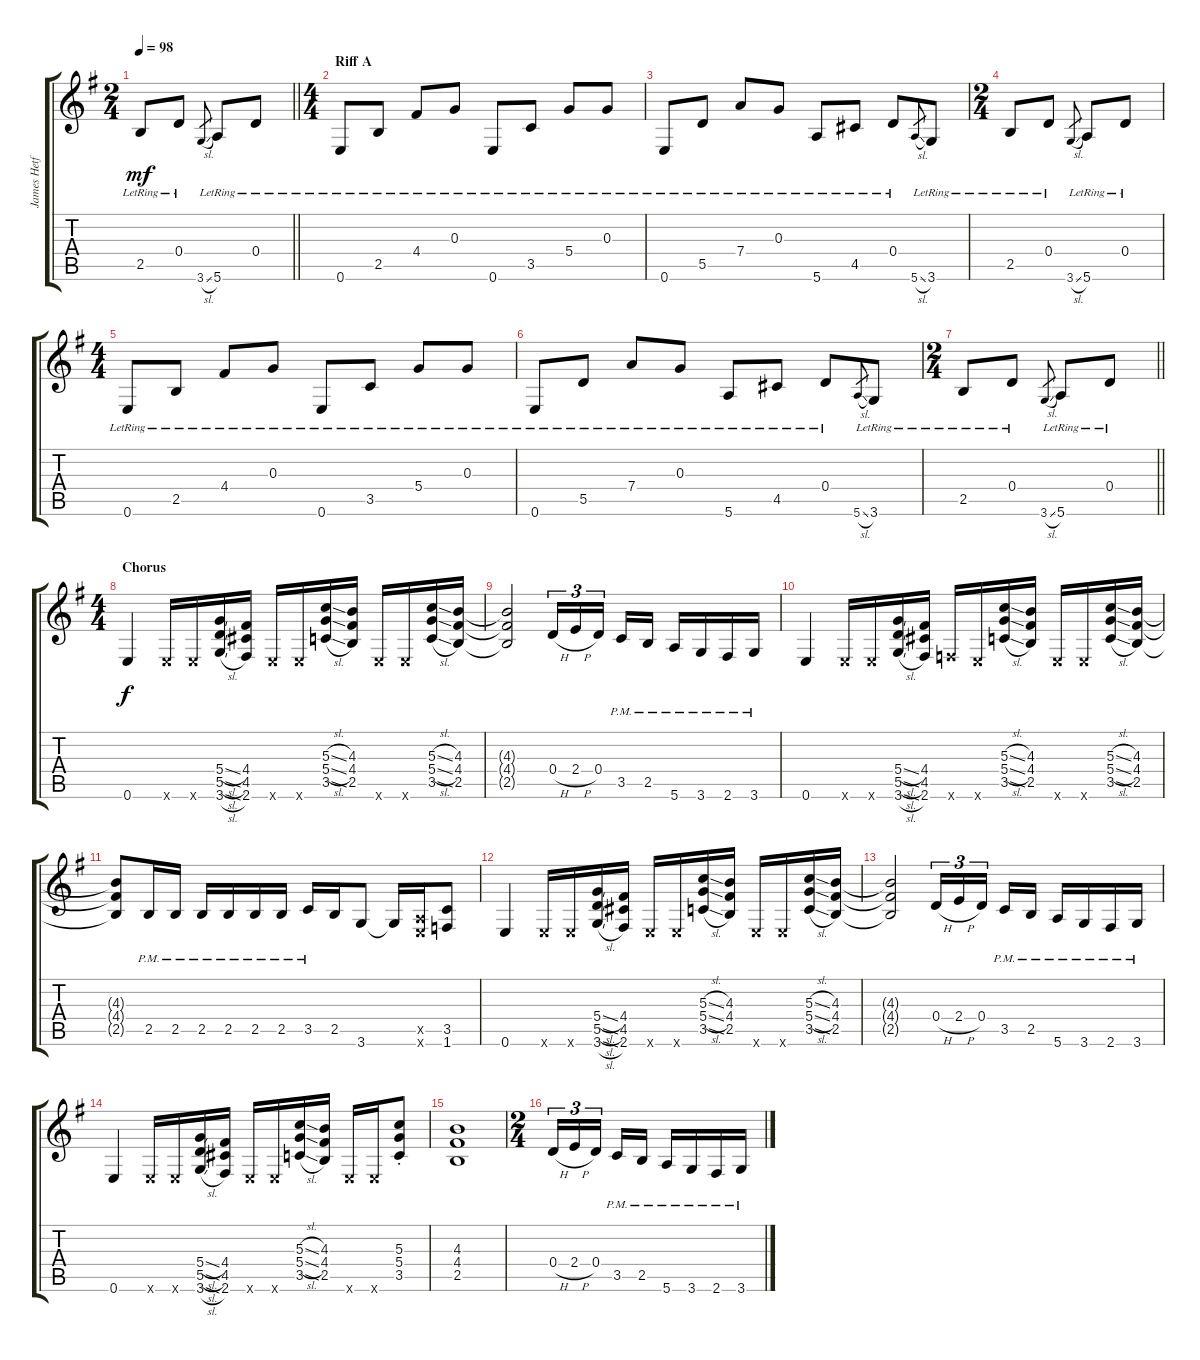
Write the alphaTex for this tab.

\track ("James Hetfield" "James Hetf") {instrument overdrivenguitar}
\staff {score tabs}
\tuning (E4 B3 G3 D3 A2 E2) {hide}
\ts (2 4)
\tempo 98
\clef g2
\barLineRight lightlight
\ks g
2.5{lr}.8{dy mf} 0.4{lr}.8 3.6{sl}.8{gr} 5.6{lr}.8 0.4{lr}.8 |
\ts (4 4)
\section ("" "Riff A")
0.6{lr}.8 2.5{lr}.8 4.4{lr}.8 0.3{lr}.8 0.6{lr}.8 3.5{lr}.8 5.4{lr}.8 0.3{lr}.8 |
0.6{lr}.8 5.5{lr}.8 7.4{lr}.8 0.3{lr}.8 5.6{lr}.8 4.5{lr}.8 0.4{lr}.8 5.6{sl}.8{gr} 3.6{lr}.8 |
\ts (2 4)
2.5{lr}.8 0.4{lr}.8 3.6{sl}.8{gr} 5.6{lr}.8 0.4{lr}.8 |
\ts (4 4)
0.6{lr}.8 2.5{lr}.8 4.4{lr}.8 0.3{lr}.8 0.6{lr}.8 3.5{lr}.8 5.4{lr}.8 0.3{lr}.8 |
0.6{lr}.8 5.5{lr}.8 7.4{lr}.8 0.3{lr}.8 5.6{lr}.8 4.5{lr}.8 0.4{lr}.8 5.6{sl}.8{gr} 3.6{lr}.8 |
\ts (2 4)
\barLineRight lightlight
2.5{lr}.8 0.4{lr}.8 3.6{sl}.8{gr} 5.6{lr}.8 0.4{lr}.8 |
\ts (4 4)
\section ("" "Chorus")
0.6.4{dy f instrument distortionguitar} 0.6{x}.16 0.6{x}.16 (5.4{sl} 5.5{sl} 3.6{sl}).16 (4.4 4.5 2.6).16 0.6{x}.16 0.6{x}.16 (5.3{sl} 5.4{sl} 3.5{sl}).16 (4.3 4.4 2.5).16 0.6{x}.16 0.6{x}.16 (5.3{sl} 5.4{sl} 3.5{sl}).16 (4.3 4.4 2.5).16 |
(4.3{t} 4.4{t} 2.5{t}).2 0.4{h}.16{tu (3 2)} 2.4{h}.16{tu (3 2)} 0.4.16{tu (3 2) beam splitsecondary} 3.5{pm}.16 2.5{pm}.16 5.6{pm}.16 3.6{pm}.16 2.6{pm}.16 3.6{pm}.16 |
0.6.4 0.6{x}.16 0.6{x}.16 (5.4{sl} 5.5{sl} 3.6{sl}).16 (4.4 4.5 2.6).16 1.6{x}.16 0.6{x}.16 (5.3{sl} 5.4{sl} 3.5{sl}).16 (4.3 4.4 2.5).16 0.6{x}.16 0.6{x}.16 (5.3{sl} 5.4{sl} 3.5{sl}).16 (4.3 4.4 2.5).16 |
(4.3{t} 4.4{t} 2.5{t}).8 2.5{pm}.16 2.5{pm}.16 2.5{pm}.16 2.5{pm}.16 2.5{pm}.16 2.5{pm}.16 3.5{pm}.16 2.5.16 3.6.8 3.6{t}.16 (0.5{x} 0.6{x}).16 (3.5 1.6).8 |
0.6.4 0.6{x}.16 0.6{x}.16 (5.4{sl} 5.5{sl} 3.6{sl}).16 (4.4 4.5 2.6).16 0.6{x}.16 0.6{x}.16 (5.3{sl} 5.4{sl} 3.5{sl}).16 (4.3 4.4 2.5).16 0.6{x}.16 0.6{x}.16 (5.3{sl} 5.4{sl} 3.5{sl}).16 (4.3 4.4 2.5).16 |
(4.3{t} 4.4{t} 2.5{t}).2 0.4{h}.16{tu (3 2)} 2.4{h}.16{tu (3 2)} 0.4.16{tu (3 2) beam splitsecondary} 3.5{pm}.16 2.5{pm}.16 5.6{pm}.16 3.6{pm}.16 2.6{pm}.16 3.6{pm}.16 |
0.6.4 0.6{x}.16 0.6{x}.16 (5.4{sl} 5.5{sl} 3.6{sl}).16 (4.4 4.5 2.6).16 0.6{x}.16 0.6{x}.16 (5.3{sl} 5.4{sl} 3.5{sl}).16 (4.3 4.4 2.5).16 0.6{x}.16 0.6{x}.16 (5.3{st} 5.4{st} 3.5{st}).8 |
(4.3 4.4 2.5).1 |
\ts (2 4)
0.4{h}.16{tu (3 2)} 2.4{h}.16{tu (3 2)} 0.4.16{tu (3 2) beam splitsecondary} 3.5{pm}.16 2.5{pm}.16 5.6{pm}.16 3.6{pm}.16 2.6{pm}.16 3.6{pm}.16
